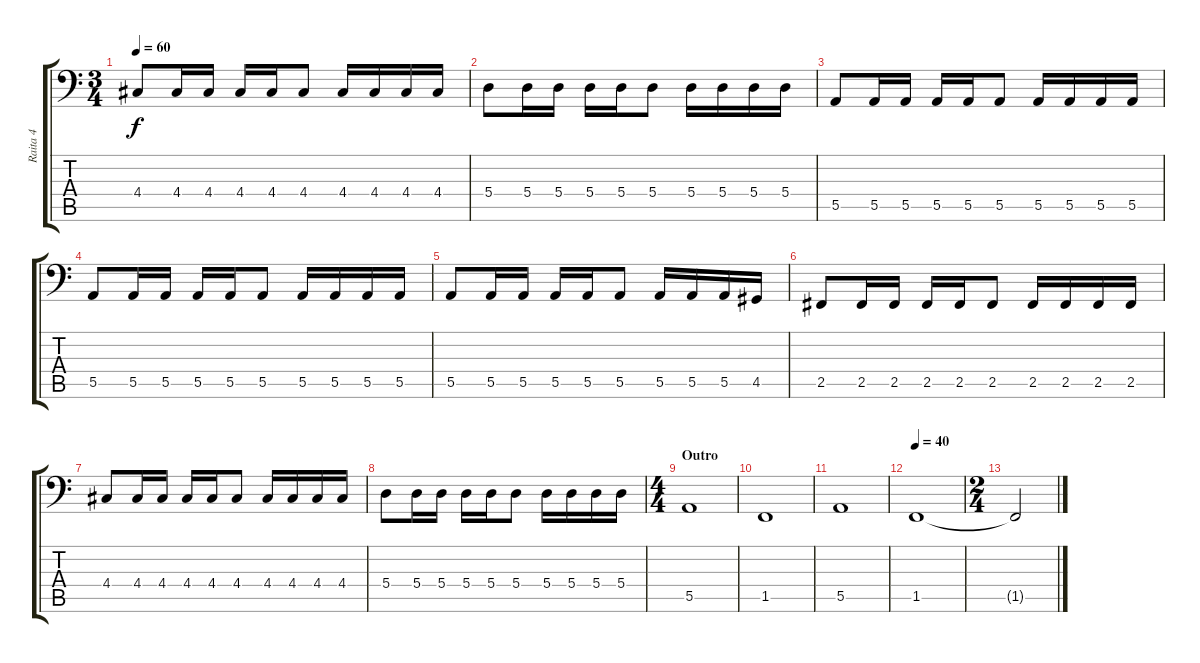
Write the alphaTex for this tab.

\track ("Raita 4" "Raita 4") {instrument electricbassfinger}
\staff {score tabs}
\tuning (C3 G2 D2 A1 E1 B0) {hide}
\ts (3 4)
\tempo 60
\clef f4
\ks c
4.4.8{dy f} 4.4.16 4.4.16 4.4.16 4.4.16 4.4.8 4.4.16 4.4.16 4.4.16 4.4.16 |
5.4.8 5.4.16 5.4.16 5.4.16 5.4.16 5.4.8 5.4.16 5.4.16 5.4.16 5.4.16 |
5.5.8 5.5.16 5.5.16 5.5.16 5.5.16 5.5.8 5.5.16 5.5.16 5.5.16 5.5.16 |
5.5.8 5.5.16 5.5.16 5.5.16 5.5.16 5.5.8 5.5.16 5.5.16 5.5.16 5.5.16 |
5.5.8 5.5.16 5.5.16 5.5.16 5.5.16 5.5.8 5.5.16 5.5.16 5.5.16 4.5.16 |
2.5.8 2.5.16 2.5.16 2.5.16 2.5.16 2.5.8 2.5.16 2.5.16 2.5.16 2.5.16 |
4.4.8 4.4.16 4.4.16 4.4.16 4.4.16 4.4.8 4.4.16 4.4.16 4.4.16 4.4.16 |
5.4.8 5.4.16 5.4.16 5.4.16 5.4.16 5.4.8 5.4.16 5.4.16 5.4.16 5.4.16 |
\ts (4 4)
\section ("" "Outro")
5.5.1 |
1.5.1 |
5.5.1 |
\tempo 40
1.5.1 |
\ts (2 4)
1.5{t}.2
